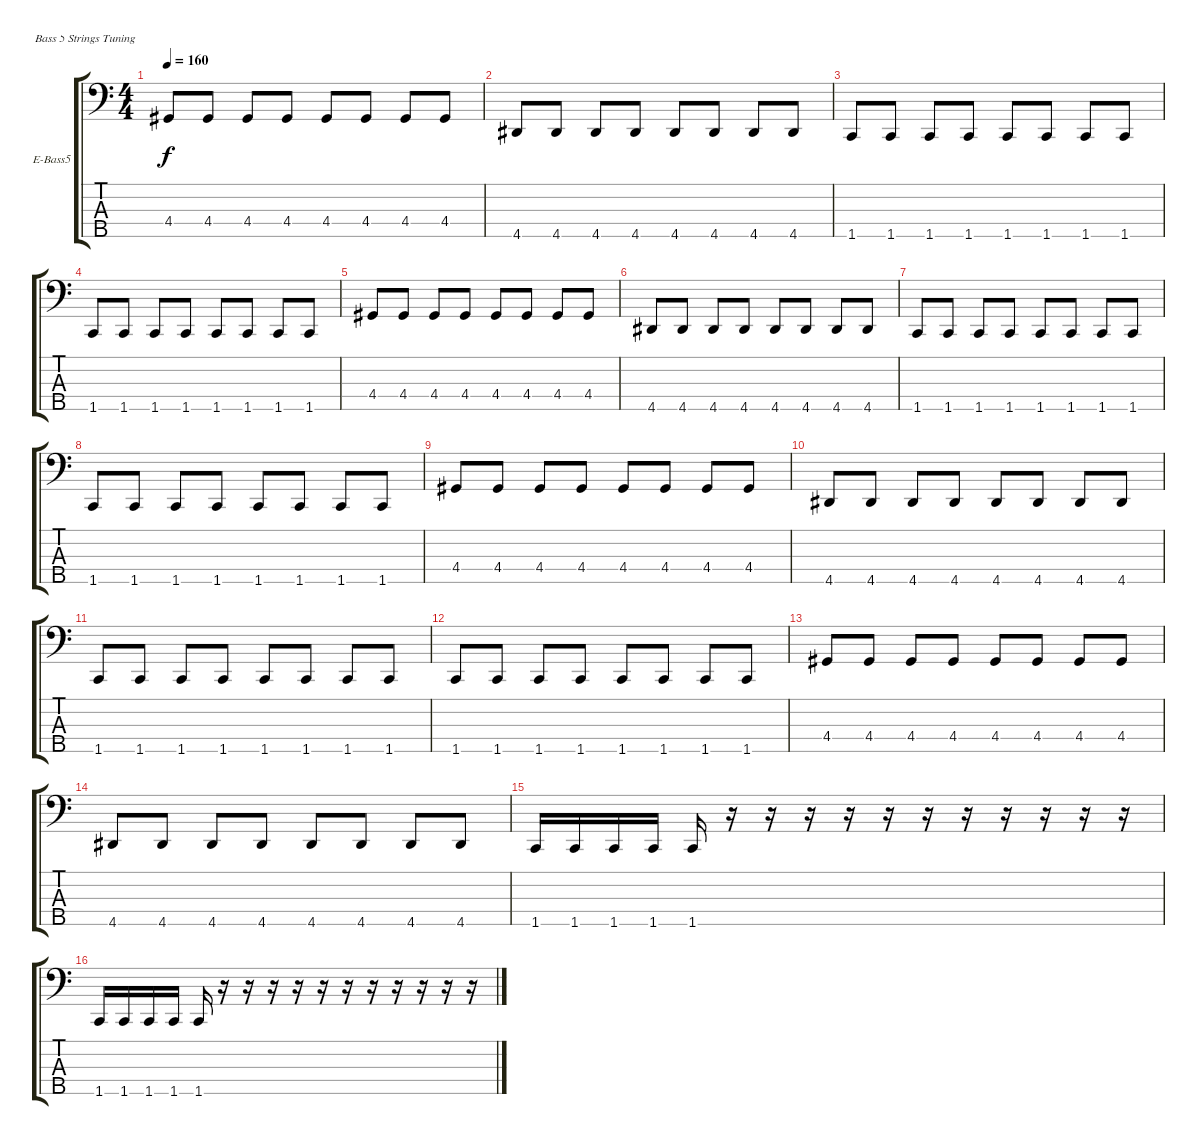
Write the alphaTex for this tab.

\defaultSystemsLayout 4
\bracketExtendMode groupsimilarinstruments
\firstSystemTrackNameOrientation horizontal
\otherSystemsTrackNameOrientation horizontal
\track ("Electric Bass" "E-Bass5") {solo instrument electricbassfinger}
\staff {score tabs}
\tuning (G2 D2 A1 E1 B0)
\ts (4 4)
\tempo 160
\clef f4
\scale
0.333333
\ks c
4.4.8{dy f} 4.4.8 4.4.8 4.4.8 4.4.8 4.4.8 4.4.8 4.4.8 |
\scale
0.333333 4.5.8 4.5.8 4.5.8 4.5.8 4.5.8 4.5.8 4.5.8 4.5.8 |
\scale
0.333333 1.5.8 1.5.8 1.5.8 1.5.8 1.5.8 1.5.8 1.5.8 1.5.8 |
\scale
0.333333 1.5.8 1.5.8 1.5.8 1.5.8 1.5.8 1.5.8 1.5.8 1.5.8 |
\scale
0.333333 4.4.8 4.4.8 4.4.8 4.4.8 4.4.8 4.4.8 4.4.8 4.4.8 |
\scale
0.333333 4.5.8 4.5.8 4.5.8 4.5.8 4.5.8 4.5.8 4.5.8 4.5.8 |
\scale
0.333333 1.5.8 1.5.8 1.5.8 1.5.8 1.5.8 1.5.8 1.5.8 1.5.8 |
\scale
0.333333 1.5.8 1.5.8 1.5.8 1.5.8 1.5.8 1.5.8 1.5.8 1.5.8 |
\scale
0.333333 4.4.8 4.4.8 4.4.8 4.4.8 4.4.8 4.4.8 4.4.8 4.4.8 |
\scale
0.333333 4.5.8 4.5.8 4.5.8 4.5.8 4.5.8 4.5.8 4.5.8 4.5.8 |
\scale
0.333333 1.5.8 1.5.8 1.5.8 1.5.8 1.5.8 1.5.8 1.5.8 1.5.8 |
\scale
0.333333 1.5.8 1.5.8 1.5.8 1.5.8 1.5.8 1.5.8 1.5.8 1.5.8 |
\scale
0.333333 4.4.8 4.4.8 4.4.8 4.4.8 4.4.8 4.4.8 4.4.8 4.4.8 |
\scale
0.333333 4.5.8 4.5.8 4.5.8 4.5.8 4.5.8 4.5.8 4.5.8 4.5.8 |
\scale
0.333333 1.5.16 1.5.16 1.5.16 1.5.16 1.5.16 r.16 r.16 r.16 r.16 r.16 r.16 r.16 r.16 r.16 r.16 r.16 |
\scale
0.333333 1.5.16 1.5.16 1.5.16 1.5.16 1.5.16 r.16 r.16 r.16 r.16 r.16 r.16 r.16 r.16 r.16 r.16 r.16
